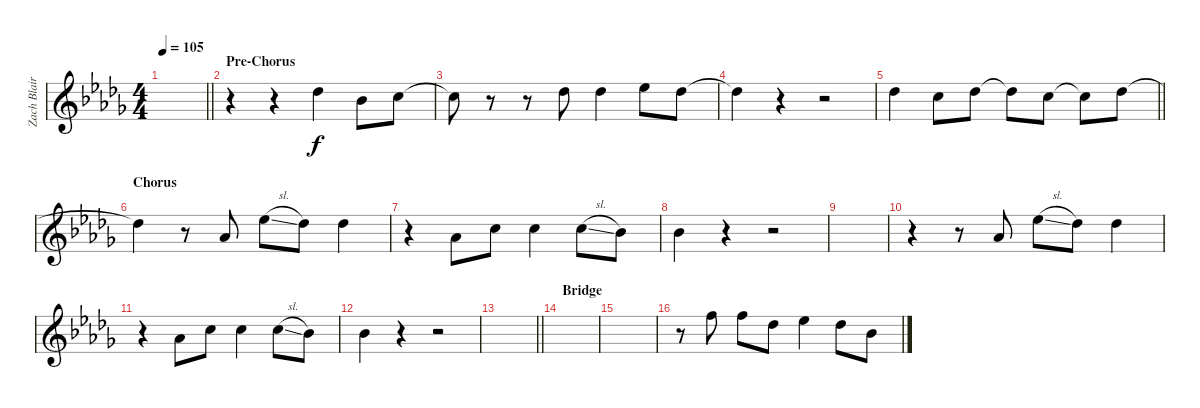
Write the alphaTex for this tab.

\track ("Zach Blair - Vocals" "Zach Blair") {instrument distortionguitar}
\staff {score}
\tuning (E4 B3 G3 D3 A2 E2) {hide}
\ts (4 4)
\tempo 105
\clef g2
\barLineRight lightlight
\ks db
|
\section ("" "Pre-Chorus")
r.4 r.4 6.3.4 3.3.8 5.3.8 |
5.3{t}.8 r.8 r.8 6.3.8 6.3.4 8.3.8 6.3.8 |
6.3{t}.4 r.4 r.2 |
\barLineRight lightlight
6.3.4 5.3.8 6.3.8 6.3{t}.8 5.3.8 5.3{t}.8 6.3.8 |
\section ("" "Chorus")
6.3{t}.4 r.8 1.3.8 4.2{sl}.8 2.2.8 2.2.4 |
r.4 1.3.8 5.3.8 5.3.4 5.3{sl}.8 3.3.8 |
3.3.4 r.4 r.2 |
|
r.4 r.8 1.3.8 4.2{sl}.8 2.2.8 2.2.4 |
r.4 1.3.8 5.3.8 5.3.4 5.3{sl}.8 3.3.8 |
3.3.4 r.4 r.2 |
\barLineRight lightlight
|
\section ("" "Bridge")
|
|
r.8 6.2.8 6.2.8 2.2.8 4.2.4 2.2.8 3.3.8
